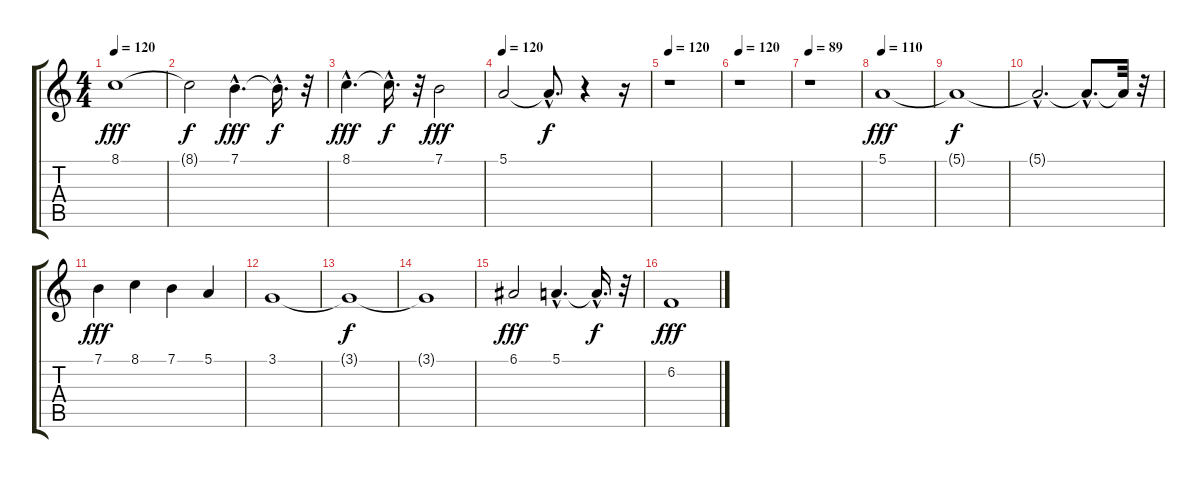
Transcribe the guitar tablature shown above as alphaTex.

\track "" {instrument acousticgrandpiano}
\staff {score tabs}
\tuning (E4 B3 G3 D3 A2 E2) {hide}
\ts (4 4)
\tempo 120
\clef g2
\ks c
8.1.1{dy fff} |
8.1{t}.2{dy f} 7.1{hac}.4{d dy fff volume 12} 7.1{hac t}.16{d dy f} r.32 |
8.1{hac}.4{d dy fff} 8.1{hac t}.16{d dy f} r.32 7.1.2{dy fff} |
\tempo 120
5.1.2{volume 10} 5.1{hac t}.8{d dy f} r.4 r.16 |
\tempo 120
r.1 |
\tempo 120
r.1 |
\tempo 89
r.1 |
\tempo 110
5.1.1{dy fff} |
5.1{t}.1{dy f} |
5.1{hac t}.2{d} 5.1{hac t}.8{d} 5.1{t}.32 r.32 |
7.1.4{dy fff volume 14} 8.1.4 7.1.4 5.1.4 |
3.1.1{volume 16} |
3.1{t}.1{dy f} |
3.1{t}.1 |
6.1.2{dy fff volume 12} 5.1{hac}.4{d volume 11} 5.1{hac t}.16{d dy f} r.32 |
6.2.1{dy fff volume 12}
